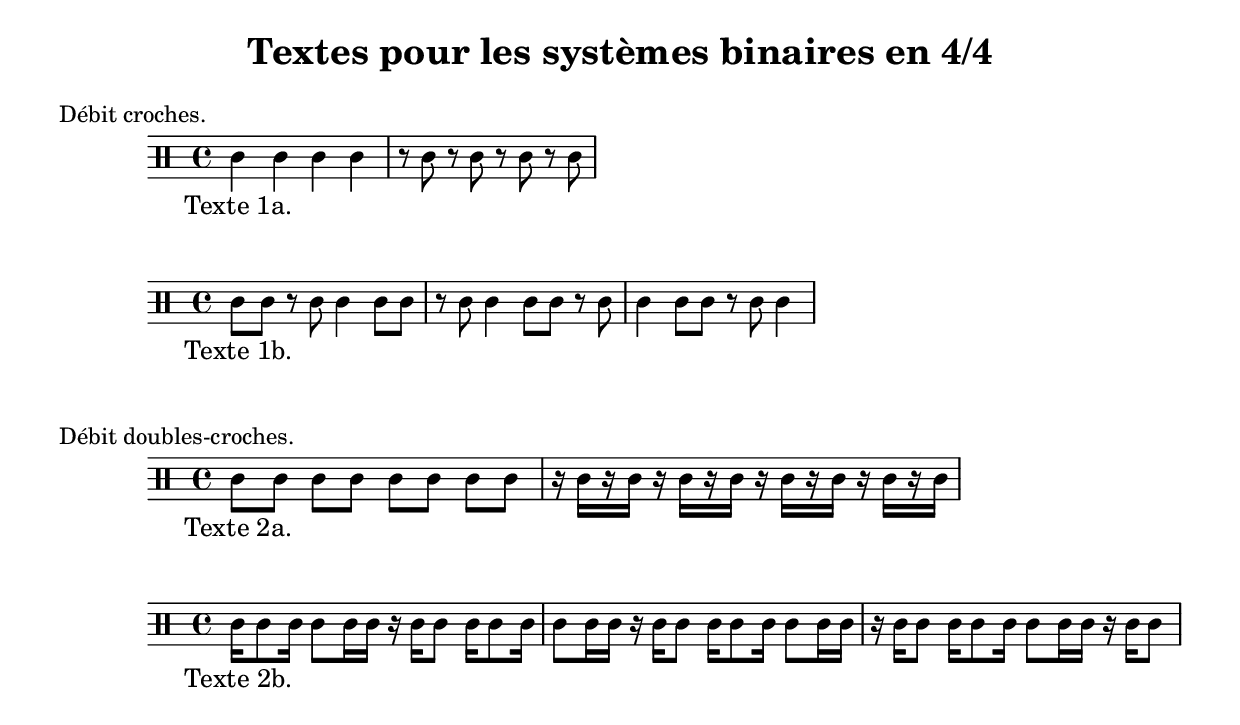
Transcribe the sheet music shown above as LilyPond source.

\version "2.22.1"
\language français
\include "../../0_drum_style_perso.ly"

\header {
  title = "Textes pour les systèmes binaires en 4/4"
  composer = " "
}


\score {
  \new Staff {
	{
	  \clef percussion
	  do'4 do' do' do'
	  r8 do' r do' r do' r do'
	}
	\addlyrics { "Texte 1a." }
  }
  \header { piece = "Débit croches." }
}

\score {
  \new Staff {
	{
	  \clef percussion
	  do'8 do' r do' do'4 do'8 do'
	  r do' do'4 do'8 do' r do'
	  do'4 do'8 do' r do' do'4
	}
	\addlyrics { "Texte 1b." }
  }
}

\score {
  \new Staff {
	{
	  \clef percussion
	  do'8 [do'] do' do' do' [do'] do' do'
	  r16 do' [r do'] r do' [r do'] r do' [r do'] r do' [r do']
	}
	\addlyrics { "Texte 2a." }
  }
  \header { piece = "Débit doubles-croches." }
}

\score {
  \new Staff {
	{
	  \clef percussion
	  do'16 do'8 do'16 do'8 do'16 do' r16 do' do'8 do'16 do'8 do'16
	  do'8 do'16 do' r16 do' do'8 
	  do'16 do'8 do'16 do'8 do'16 do' r16 do' do'8 do'16 do'8 do'16
	  do'8 do'16 do' r16 do' do'8
	}
	\addlyrics { "Texte 2b." }
  }
}
